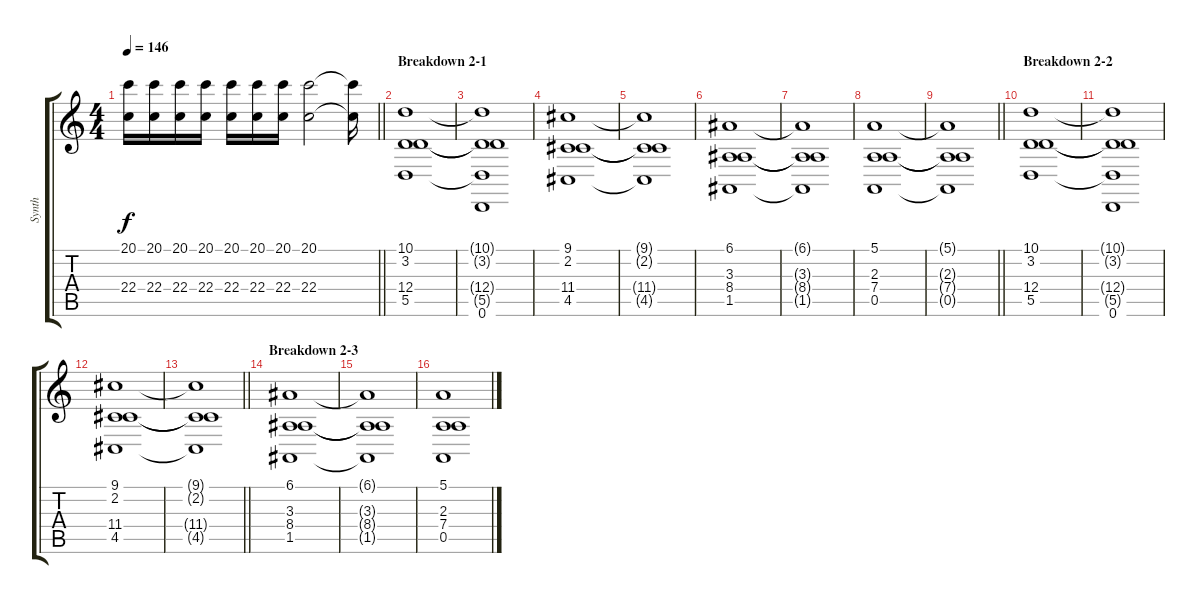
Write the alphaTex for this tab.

\track ("Synth" "Synth") {instrument lead6voice}
\staff {score tabs}
\tuning (E4 B3 G3 D3 A2 D2) {hide}
\ts (4 4)
\tempo 146
\clef g2
\barLineRight lightlight
\ks c
(20.1 22.4).16{dy f volume 3} (20.1 22.4).16 (20.1 22.4).16 (20.1 22.4).16 (20.1 22.4).16 (20.1 22.4).16 (20.1 22.4).16 (20.1 22.4).2 (20.1{t} 22.4{t}).16 |
\section ("" "Breakdown 2-1")
(10.1 3.2 12.4 5.5).1{volume 7 instrument pad4choir} |
(10.1{t} 3.2{t} 12.4{t} 5.5{t} 0.6).1 |
(9.1 2.2 11.4 4.5).1 |
(9.1{t} 2.2{t} 11.4{t} 4.5{t}).1 |
(6.1 3.3 8.4 1.5).1 |
(6.1{t} 3.3{t} 8.4{t} 1.5{t}).1 |
(5.1 2.3 7.4 0.5).1 |
\barLineRight lightlight
(5.1{t} 2.3{t} 7.4{t} 0.5{t}).1 |
\section ("" "Breakdown 2-2")
(10.1 3.2 12.4 5.5).1{volume 7 instrument pad4choir} |
(10.1{t} 3.2{t} 12.4{t} 5.5{t} 0.6).1 |
(9.1 2.2 11.4 4.5).1 |
\barLineRight lightlight
(9.1{t} 2.2{t} 11.4{t} 4.5{t}).1 |
\section ("" "Breakdown 2-3")
(6.1 3.3 8.4 1.5).1 |
(6.1{t} 3.3{t} 8.4{t} 1.5{t}).1 |
(5.1 2.3 7.4 0.5).1
